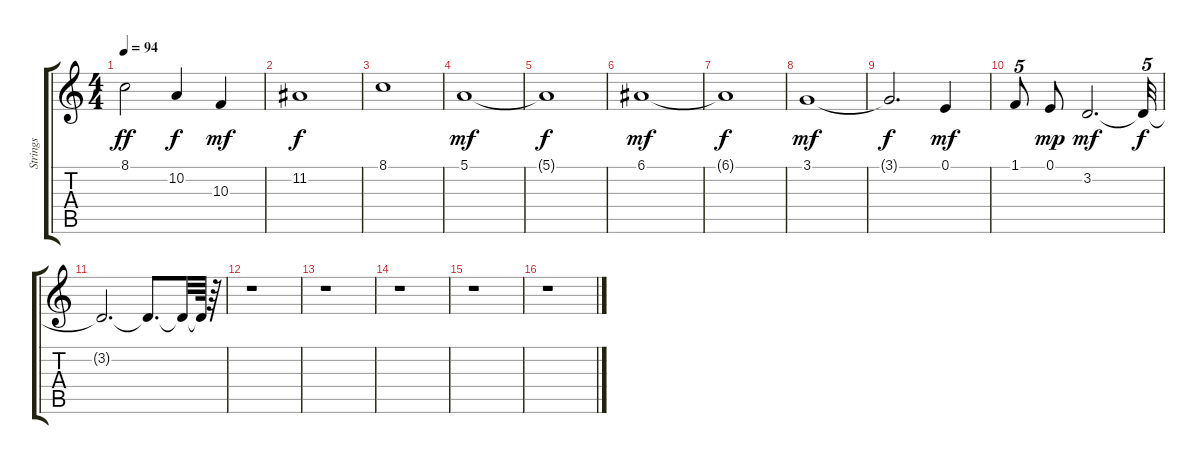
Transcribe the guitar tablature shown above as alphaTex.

\track ("Strings                 " "Strings   ") {instrument honkytonkpiano}
\staff {score tabs}
\tuning (E4 B3 G3 D3 A2 E2) {hide}
\ts (4 4)
\tempo 94
\clef g2
\ks c
8.1.2{dy ff} 10.2.4{dy f} 10.3.4{dy mf} |
11.2.1{dy f} |
8.1.1 |
5.1.1{dy mf} |
5.1{t}.1{dy f} |
6.1.1{dy mf} |
6.1{t}.1{dy f} |
3.1.1{dy mf} |
3.1{t}.2{d dy f} 0.1.4{dy mf} |
1.1.8{tu (5 4)} 0.1.8{dy mp} 3.2.2{d dy mf} 3.2{t}.32{tu (5 4) dy f} |
3.2{t}.2{d} 3.2{t}.8{d} 3.2{t}.32 3.2{t}.64 r.64 |
r.1 |
r.1 |
r.1 |
r.1 |
r.1
